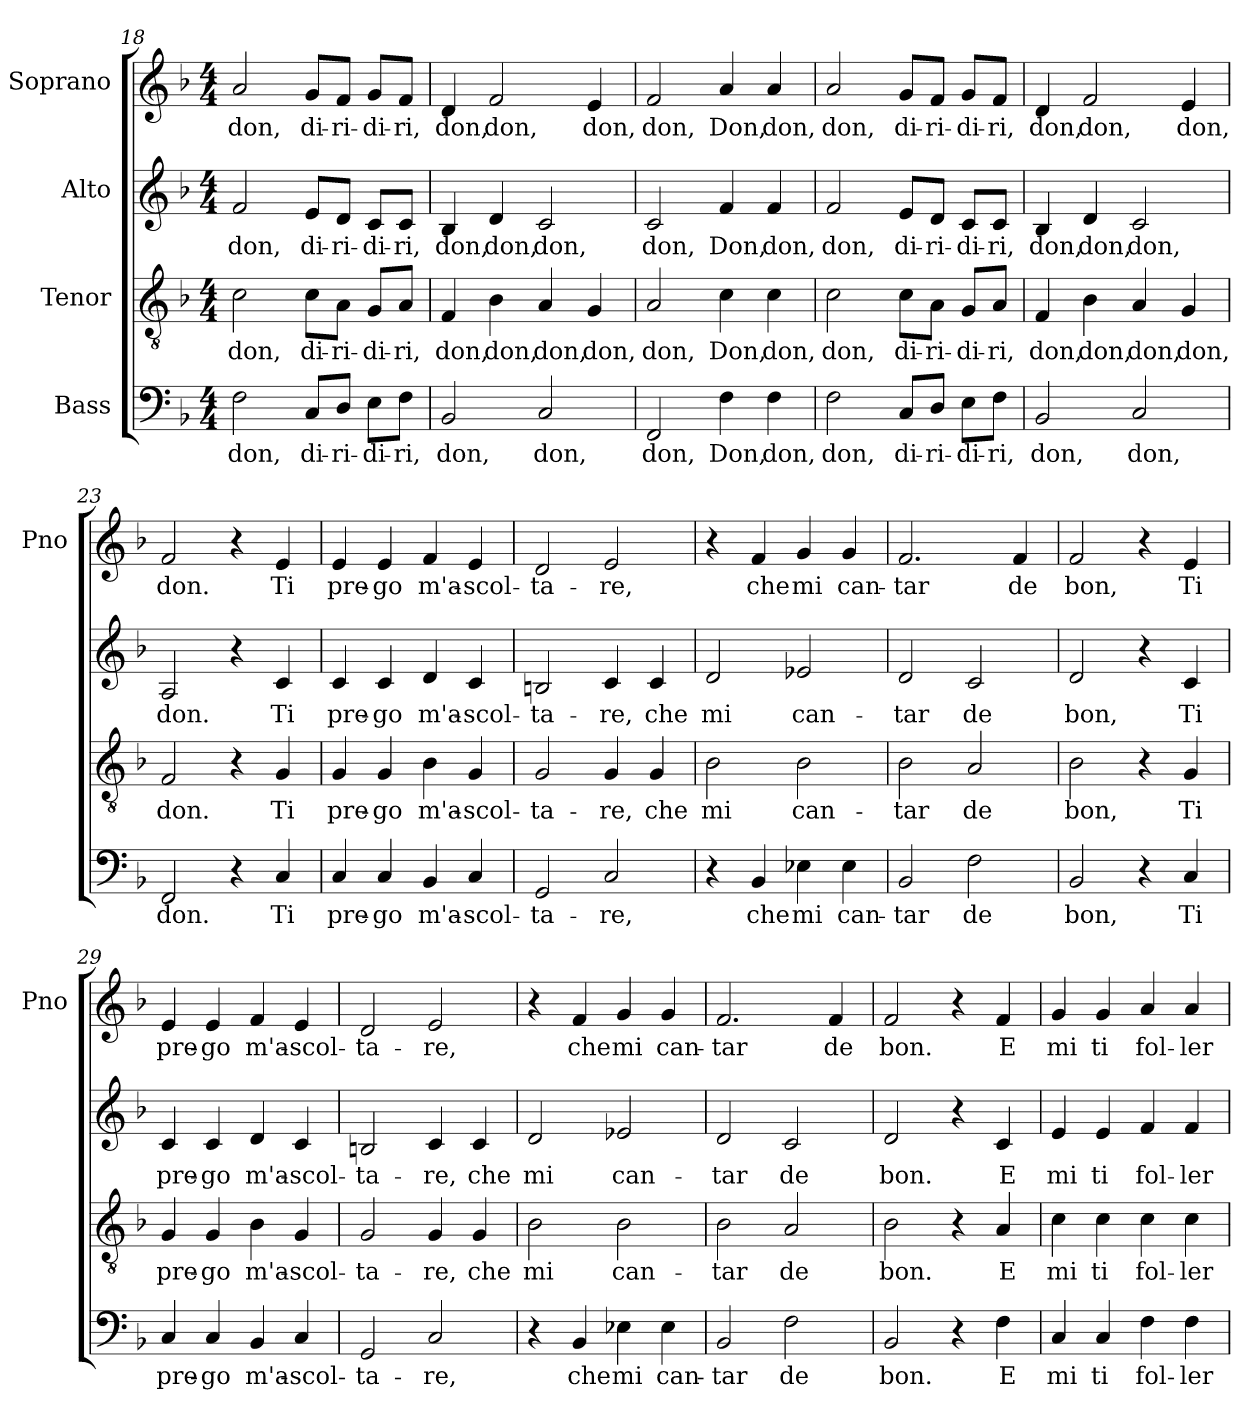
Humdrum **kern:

**kern	**text	**kern	**text	**kern	**text	**kern	**text
*part4	*part4	*part3	*part3	*part2	*part2	*part1	*part1
*staff4	*staff4	*staff3	*staff3	*staff2	*staff2	*staff1	*staff1
*I"Bass	*	*I"Tenor	*	*I"Alto	*	*I"Soprano	*
*	*	*	*	*	*	*I'Pno	*
*clefF4	*	*clefGv2	*	*clefG2	*	*clefG2	*
*k[b-]	*	*k[b-]	*	*k[b-]	*	*k[b-]	*
*F:	*	*F:	*	*F:	*	*F:	*
*M4/4	*	*M4/4	*	*M4/4	*	*M4/4	*
=18	=18	=18	=18	=18	=18	=18	=18
2F\	don,	2c\	don,	2f/	don,	2a/	don,
8C/L	di-	8c\L	di-	8e/L	di-	8g/L	di-
8D/J	-ri-	8A\J	-ri-	8d/J	-ri-	8f/J	-ri-
8E\L	-di-	8G/L	-di-	8c/L	-di-	8g/L	-di-
8F\J	-ri,	8A/J	-ri,	8c/J	-ri,	8f/J	-ri,
!!LO:PB:g=z
=19	=19	=19	=19	=19	=19	=19	=19
2BB-/	don,	4F/	don,	4B-/	don,	4d/	don,
.	.	4B-\	don,	4d/	don,	2f/	don,
2C/	don,	4A/	don,	2c/	don,	.	.
.	.	4G/	don,	.	.	4e/	don,
=20	=20	=20	=20	=20	=20	=20	=20
2FF/	don,	2A/	don,	2c/	don,	2f/	don,
4F\	Don,	4c\	Don,	4f/	Don,	4a/	Don,
4F\	don,	4c\	don,	4f/	don,	4a/	don,
=21	=21	=21	=21	=21	=21	=21	=21
2F\	don,	2c\	don,	2f/	don,	2a/	don,
8C/L	di-	8c\L	di-	8e/L	di-	8g/L	di-
8D/J	-ri-	8A\J	-ri-	8d/J	-ri-	8f/J	-ri-
8E\L	-di-	8G/L	-di-	8c/L	-di-	8g/L	-di-
8F\J	-ri,	8A/J	-ri,	8c/J	-ri,	8f/J	-ri,
=22	=22	=22	=22	=22	=22	=22	=22
2BB-/	don,	4F/	don,	4B-/	don,	4d/	don,
.	.	4B-\	don,	4d/	don,	2f/	don,
2C/	don,	4A/	don,	2c/	don,	.	.
.	.	4G/	don,	.	.	4e/	don,
=23	=23	=23	=23	=23	=23	=23	=23
2FF/	don.	2F/	don.	2A/	don.	2f/	don.
4r	.	4r	.	4r	.	4r	.
4C/	Ti	4G/	Ti	4c/	Ti	4e/	Ti
=24	=24	=24	=24	=24	=24	=24	=24
4C/	pre-	4G/	pre-	4c/	pre-	4e/	pre-
4C/	-go	4G/	-go	4c/	-go	4e/	-go
4BB-/	m'a-	4B-\	m'a-	4d/	m'a-	4f/	m'a-
4C/	-scol-	4G/	-scol-	4c/	-scol-	4e/	-scol-
!!LO:LB:g=z
=25	=25	=25	=25	=25	=25	=25	=25
2GG/	-ta-	2G/	-ta-	2Bn/	-ta-	2d/	-ta-
2C/	-re,	4G/	-re,	4c/	-re,	2e/	-re,
.	.	4G/	che	4c/	che	.	.
=26	=26	=26	=26	=26	=26	=26	=26
4r	.	2B-\	mi	2d/	mi	4r	.
4BB-/	che	.	.	.	.	4f/	che
4E-X\	mi	2B-\	can-	2e-X/	can-	4g/	mi
4E-\	can-	.	.	.	.	4g/	can-
=27	=27	=27	=27	=27	=27	=27	=27
2BB-/	-tar	2B-\	-tar	2d/	-tar	2.f/	-tar
2F\	de	2A/	de	2c/	de	.	.
.	.	.	.	.	.	4f/	de
=28	=28	=28	=28	=28	=28	=28	=28
2BB-/	bon,	2B-\	bon,	2d/	bon,	2f/	bon,
4r	.	4r	.	4r	.	4r	.
4C/	Ti	4G/	Ti	4c/	Ti	4e/	Ti
=29	=29	=29	=29	=29	=29	=29	=29
4C/	pre-	4G/	pre-	4c/	pre-	4e/	pre-
4C/	-go	4G/	-go	4c/	-go	4e/	-go
4BB-/	m'a-	4B-\	m'a-	4d/	m'a-	4f/	m'a-
4C/	-scol-	4G/	-scol-	4c/	-scol-	4e/	-scol-
=30	=30	=30	=30	=30	=30	=30	=30
2GG/	-ta-	2G/	-ta-	2Bn/	-ta-	2d/	-ta-
2C/	-re,	4G/	-re,	4c/	-re,	2e/	-re,
.	.	4G/	che	4c/	che	.	.
=31	=31	=31	=31	=31	=31	=31	=31
4r	.	2B-\	mi	2d/	mi	4r	.
4BB-/	che	.	.	.	.	4f/	che
4E-X\	mi	2B-\	can-	2e-X/	can-	4g/	mi
4E-\	can-	.	.	.	.	4g/	can-
!!LO:LB:g=z
=32	=32	=32	=32	=32	=32	=32	=32
2BB-/	-tar	2B-\	-tar	2d/	-tar	2.f/	-tar
2F\	de	2A/	de	2c/	de	.	.
.	.	.	.	.	.	4f/	de
=33	=33	=33	=33	=33	=33	=33	=33
2BB-/	bon.	2B-\	bon.	2d/	bon.	2f/	bon.
4r	.	4r	.	4r	.	4r	.
4F\	E	4A/	E	4c/	E	4f/	E
=34	=34	=34	=34	=34	=34	=34	=34
4C/	mi	4c\	mi	4e/	mi	4g/	mi
4C/	ti	4c\	ti	4e/	ti	4g/	ti
4F\	fol-	4c\	fol-	4f/	fol-	4a/	fol-
4F\	-ler	4c\	-ler	4f/	-ler	4a/	-ler
=	=	=	=	=	=	=	=
*-	*-	*-	*-	*-	*-	*-	*-
